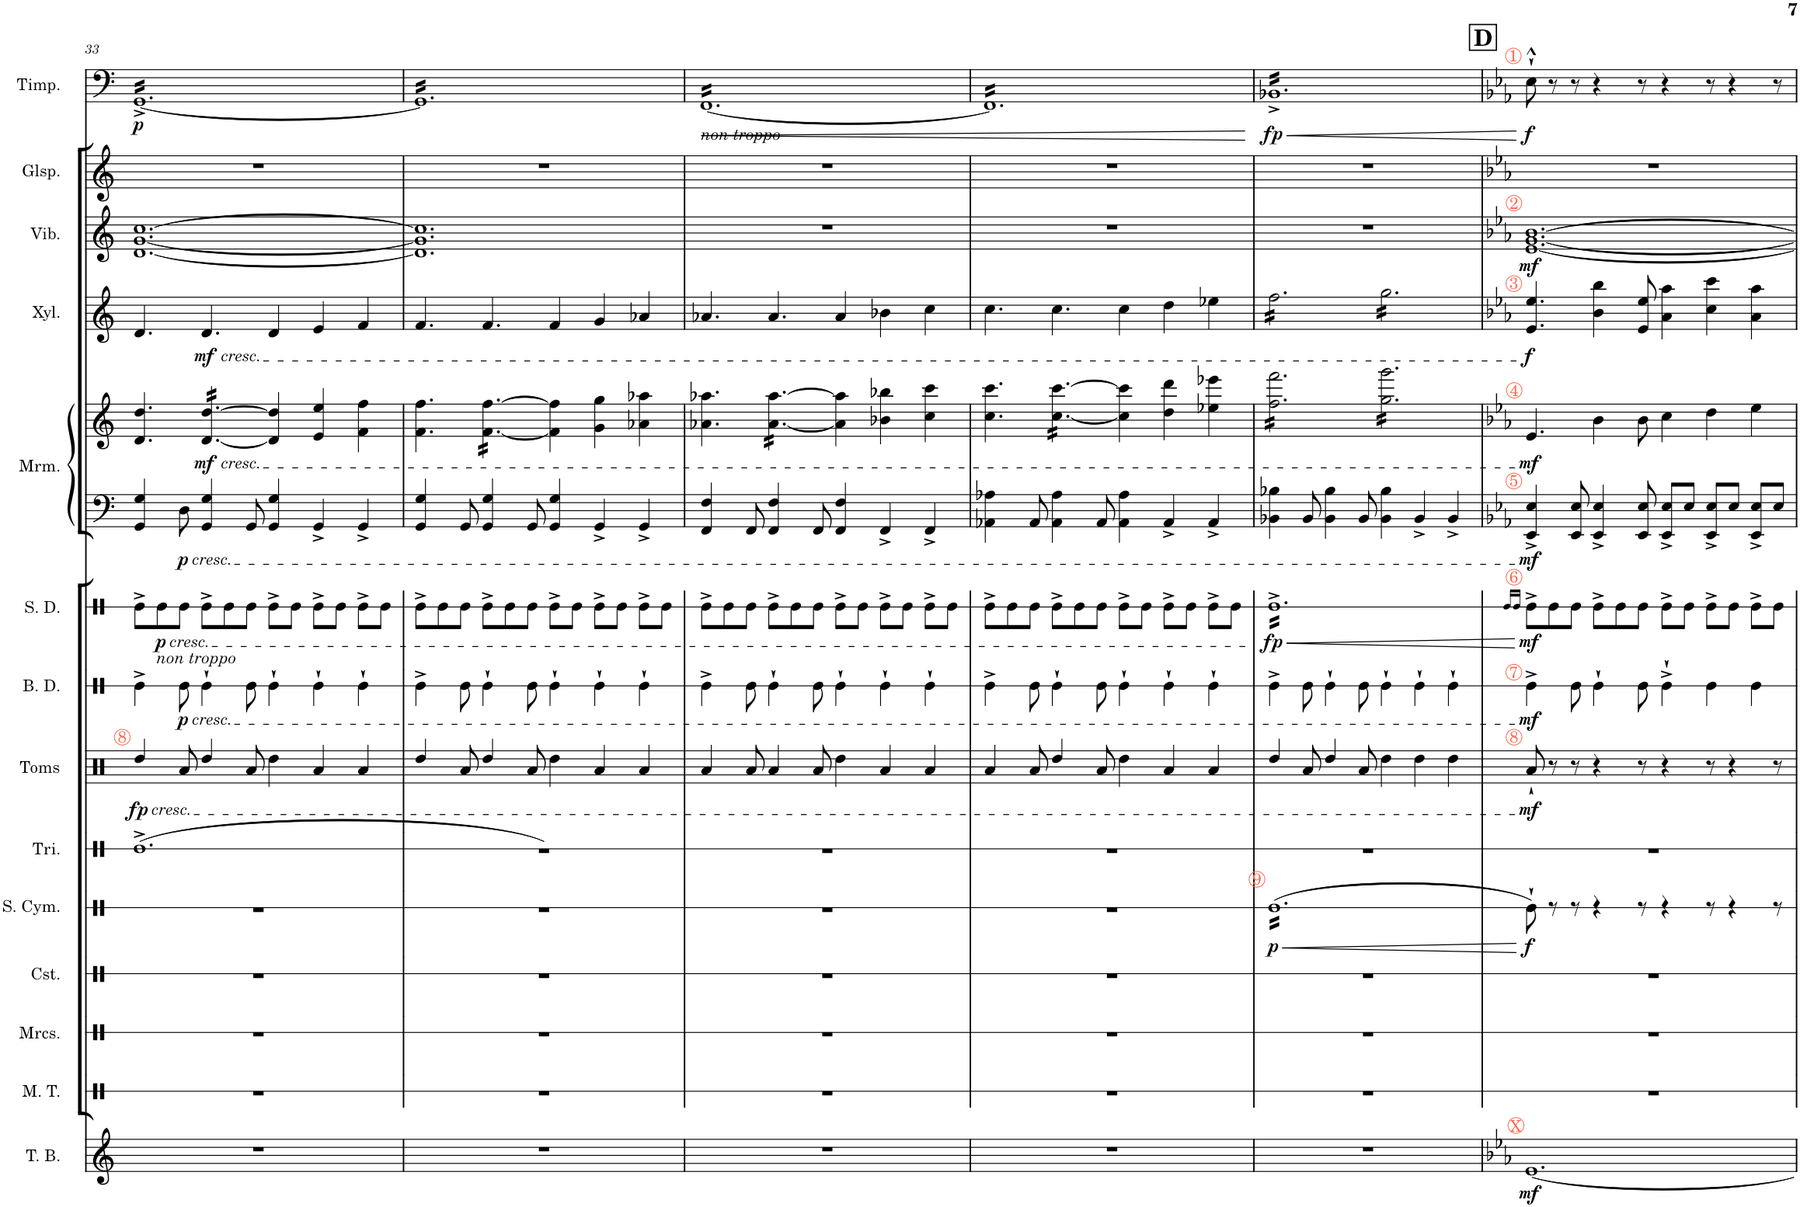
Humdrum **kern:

**kern	**dynam	**kern	**kern	**kern	**kern	**dynam	**kern	**kern	**dynam	**kern	**dynam	**kern	**dynam	**kern	**kern	**dynam	**kern	**dynam	**kern	**dynam	**kern	**kern	**dynam
*part14	*part14	*part13	*part12	*part11	*part10	*part10	*part9	*part8	*part8	*part7	*part7	*part6	*part6	*part5	*part5	*part5	*part4	*part4	*part3	*part3	*part2	*part1	*part1
*staff15	*staff15	*staff14	*staff13	*staff12	*staff11	*staff11	*staff10	*staff9	*staff9	*staff8	*staff8	*staff7	*staff7	*staff6	*staff5	*staff5/6	*staff4	*staff4	*staff3	*staff3	*staff2	*staff1	*staff1
*I"Tubular Bells	*	*I"Mark Tree	*I"Maracas	*I"Castanets	*I"Suspended Cymbal	*	*I"Triangle Finger Cymbals	*I"Concert Toms	*	*I"Bass Drum	*	*I"Snare Drum	*	*I"Marimba	*	*	*I"Xylophone	*	*I"Vibraphone	*	*I"Glockenspiel	*I"Timpani	*
*I'T. B.	*	*I'M. T.	*I'Mrcs.	*I'Cst.	*I'S. Cym.	*	*I'Tri.	*I'Toms	*	*I'B. D.	*	*I'S. D.	*	*I'Mrm.	*	*	*I'Xyl.	*	*I'Vib.	*	*I'Glsp.	*I'Timp.	*
!!LO:PB:g=z
*clefG2	*	*clefX	*clefX	*clefX	*clefX	*	*clefX	*clefX	*	*clefX	*	*clefX	*	*clefF4	*clefG2	*	*clefG2	*	*clefG2	*	*clefG2	*clefF4	*
*	*	*	*	*	*	*	*	*	*	*	*	*	*	*	*	*	*Trd-7c-12	*	*	*	*Trd-14c-24	*	*
*k[]	*	*k[]	*k[]	*k[]	*k[]	*	*k[]	*k[]	*	*k[]	*	*k[]	*	*k[]	*k[]	*	*k[]	*	*k[]	*	*k[]	*k[]	*
*M12/8	*	*M12/8	*M12/8	*M12/8	*M12/8	*	*M12/8	*M12/8	*	*M12/8	*	*M12/8	*	*M12/8	*M12/8	*	*M12/8	*	*M12/8	*	*M12/8	*M12/8	*
=33	=33	=33	=33	=33	=33	=33	=33	=33	=33	=33	=33	=33	=33	=33	=33	=33	=33	=33	=33	=33	=33	=33	=33
!	!	!	!	!	!	!	!	!LO:TX:a:color=#FD6C54:t=8	!	!	!	!	!	!	!	!	!	!	!	!	!	!	!
!	!	!	!	!	!	!	!	!LO:TX:b:i:t=cresc.	!	!	!	!	!	!	!	!	!	!	!	!	!	!	!
!	!	!	!	!	!	!	!	!	!LO:DY:b	!	!	!	!	!	!	!	!	!	!	!	!	!	!LO:DY:b
*	*	*	*	*	*	*	*	*	*	*	*	*	*	*	*	*	*	*	*	*	*	*tremolo	*
1.r	.	1.r	1.r	1.r	1.r	.	(1.Re^	4Rdd/	fp	4Re^\	.	8Re^\L	.	4GG/ 4G/	4.d/ 4.dd/	.	4.d/	.	[1.d [1.g [1.cc	.	1.r	[16GG^LL	p
.	.	.	.	.	.	.	.	.	.	.	.	.	.	.	.	.	.	.	.	.	.	16GG^	.
!	!	!	!	!	!	!	!	!	!	!	!	!LO:TX:b:i:t=non troppo	!	!	!	!	!	!	!	!	!	!	!
!	!	!	!	!	!	!	!	!	!	!	!	!LO:TX:b:i:t=cresc.	!	!	!	!	!	!	!	!	!	!	!
!	!	!	!	!	!	!	!	!	!	!	!	!	!LO:DY:b	!	!	!	!	!	!	!	!	!	!
.	.	.	.	.	.	.	.	.	.	.	.	8Re\	p	.	.	.	.	.	.	.	.	16GG^	.
.	.	.	.	.	.	.	.	.	.	.	.	.	.	.	.	.	.	.	.	.	.	16GG^	.
!	!	!	!	!	!	!	!	!	!	!	!	!	!	!LO:TX:b:i:t=cresc.	!	!	!	!	!	!	!	!	!
!	!	!	!	!	!	!	!	!	!	!LO:TX:b:i:t=cresc.	!	!	!	!	!	!	!	!	!	!	!	!	!
!	!	!	!	!	!	!	!	!	!	!	!LO:DY:b	!	!	!	!	!LO:DY:b=2	!	!	!	!	!	!	!
.	.	.	.	.	.	.	.	8Ra/	.	8Re\	p	8Re\J	.	8D\	.	p	.	.	.	.	.	16GG^	.
.	.	.	.	.	.	.	.	.	.	.	.	.	.	.	.	.	.	.	.	.	.	16GG^	.
!	!	!	!	!	!	!	!	!	!	!	!	!	!	!	!	!	!LO:TX:b:i:t=cresc.	!	!	!	!	!	!
!	!	!	!	!	!	!	!	!	!	!	!	!	!	!	!LO:TX:b:i:t=cresc.	!	!	!	!	!	!	!	!
!	!	!	!	!	!	!	!	!	!	!	!	!	!	!	!	!LO:DY:b	!	!LO:DY:b	!	!	!	!	!
*	*	*	*	*	*	*	*	*	*	*	*	*	*	*	*tremolo	*	*	*	*	*	*	*	*
.	.	.	.	.	.	.	.	4Rdd/	.	4Re`\	.	8Re^\L	.	4GG/ 4G/	[16d/ [16dd/LL	mf	4.d/	mf	.	.	.	16GG^	.
.	.	.	.	.	.	.	.	.	.	.	.	.	.	.	16d/ 16dd/	.	.	.	.	.	.	16GG^	.
.	.	.	.	.	.	.	.	.	.	.	.	8Re\	.	.	16d/ 16dd/	.	.	.	.	.	.	16GG^	.
.	.	.	.	.	.	.	.	.	.	.	.	.	.	.	16d/ 16dd/	.	.	.	.	.	.	16GG^	.
.	.	.	.	.	.	.	.	8Ra/	.	8Re\	.	8Re\J	.	8GG/	16d/ 16dd/	.	.	.	.	.	.	16GG^	.
.	.	.	.	.	.	.	.	.	.	.	.	.	.	.	16d/ 16dd/JJ	.	.	.	.	.	.	16GG^	.
*	*	*	*	*	*	*	*	*	*	*	*	*	*	*	*Xtremolo	*	*	*	*	*	*	*	*
.	.	.	.	.	.	.	.	4Rdd\	.	4Re`\	.	8Re^\L	.	4GG/ 4G/	4d/] 4dd/]	.	4d/	.	.	.	.	16GG^	.
.	.	.	.	.	.	.	.	.	.	.	.	.	.	.	.	.	.	.	.	.	.	16GG^	.
.	.	.	.	.	.	.	.	.	.	.	.	8Re\J	.	.	.	.	.	.	.	.	.	16GG^	.
.	.	.	.	.	.	.	.	.	.	.	.	.	.	.	.	.	.	.	.	.	.	16GG^	.
.	.	.	.	.	.	.	.	4Ra/	.	4Re`\	.	8Re^\L	.	4GG^/	4e/ 4ee/	.	4e/	.	.	.	.	16GG^	.
.	.	.	.	.	.	.	.	.	.	.	.	.	.	.	.	.	.	.	.	.	.	16GG^	.
.	.	.	.	.	.	.	.	.	.	.	.	8Re\J	.	.	.	.	.	.	.	.	.	16GG^	.
.	.	.	.	.	.	.	.	.	.	.	.	.	.	.	.	.	.	.	.	.	.	16GG^	.
.	.	.	.	.	.	.	.	4Ra/	.	4Re`\	.	8Re^\L	.	4GG^/	4f\ 4ff\	.	4f/	.	.	.	.	16GG^	.
.	.	.	.	.	.	.	.	.	.	.	.	.	.	.	.	.	.	.	.	.	.	16GG^	.
.	.	.	.	.	.	.	.	.	.	.	.	8Re\J	.	.	.	.	.	.	.	.	.	16GG^	.
.	.	.	.	.	.	.	.	.	.	.	.	.	.	.	.	.	.	.	.	.	.	16GG^JJ	.
=34	=34	=34	=34	=34	=34	=34	=34	=34	=34	=34	=34	=34	=34	=34	=34	=34	=34	=34	=34	=34	=34	=34	=34
1.r	.	1.r	1.r	1.r	1.r	.	1.r)	4Rdd/	.	4Re^\	.	8Re^\L	.	4GG/ 4G/	4.f\ 4.ff\	.	4.f/	.	1.d] 1.g] 1.cc]	.	1.r	16GG]LL	.
.	.	.	.	.	.	.	.	.	.	.	.	.	.	.	.	.	.	.	.	.	.	16GG	.
.	.	.	.	.	.	.	.	.	.	.	.	8Re\	.	.	.	.	.	.	.	.	.	16GG	.
.	.	.	.	.	.	.	.	.	.	.	.	.	.	.	.	.	.	.	.	.	.	16GG	.
.	.	.	.	.	.	.	.	8Ra/	.	8Re\	.	8Re\J	.	8GG/	.	.	.	.	.	.	.	16GG	.
.	.	.	.	.	.	.	.	.	.	.	.	.	.	.	.	.	.	.	.	.	.	16GG	.
*	*	*	*	*	*	*	*	*	*	*	*	*	*	*	*tremolo	*	*	*	*	*	*	*	*
.	.	.	.	.	.	.	.	4Rdd/	.	4Re`\	.	8Re^\L	.	4GG/ 4G/	[16f\ [16ff\LL	.	4.f/	.	.	.	.	16GG	.
.	.	.	.	.	.	.	.	.	.	.	.	.	.	.	16f\ 16ff\	.	.	.	.	.	.	16GG	.
.	.	.	.	.	.	.	.	.	.	.	.	8Re\	.	.	16f\ 16ff\	.	.	.	.	.	.	16GG	.
.	.	.	.	.	.	.	.	.	.	.	.	.	.	.	16f\ 16ff\	.	.	.	.	.	.	16GG	.
.	.	.	.	.	.	.	.	8Ra/	.	8Re\	.	8Re\J	.	8GG/	16f\ 16ff\	.	.	.	.	.	.	16GG	.
.	.	.	.	.	.	.	.	.	.	.	.	.	.	.	16f\ 16ff\JJ	.	.	.	.	.	.	16GG	.
*	*	*	*	*	*	*	*	*	*	*	*	*	*	*	*Xtremolo	*	*	*	*	*	*	*	*
.	.	.	.	.	.	.	.	4Rdd\	.	4Re`\	.	8Re^\L	.	4GG/ 4G/	4f\] 4ff\]	.	4f/	.	.	.	.	16GG	.
.	.	.	.	.	.	.	.	.	.	.	.	.	.	.	.	.	.	.	.	.	.	16GG	.
.	.	.	.	.	.	.	.	.	.	.	.	8Re\J	.	.	.	.	.	.	.	.	.	16GG	.
.	.	.	.	.	.	.	.	.	.	.	.	.	.	.	.	.	.	.	.	.	.	16GG	.
.	.	.	.	.	.	.	.	4Ra/	.	4Re`\	.	8Re^\L	.	4GG^/	4g\ 4gg\	.	4g/	.	.	.	.	16GG	.
.	.	.	.	.	.	.	.	.	.	.	.	.	.	.	.	.	.	.	.	.	.	16GG	.
.	.	.	.	.	.	.	.	.	.	.	.	8Re\J	.	.	.	.	.	.	.	.	.	16GG	.
.	.	.	.	.	.	.	.	.	.	.	.	.	.	.	.	.	.	.	.	.	.	16GG	.
.	.	.	.	.	.	.	.	4Ra/	.	4Re`\	.	8Re^\L	.	4GG^/	4a-X\ 4aa-X\	.	4a-X/	.	.	.	.	16GG	.
.	.	.	.	.	.	.	.	.	.	.	.	.	.	.	.	.	.	.	.	.	.	16GG	.
.	.	.	.	.	.	.	.	.	.	.	.	8Re\J	.	.	.	.	.	.	.	.	.	16GG	.
.	.	.	.	.	.	.	.	.	.	.	.	.	.	.	.	.	.	.	.	.	.	16GGJJ	.
=35	=35	=35	=35	=35	=35	=35	=35	=35	=35	=35	=35	=35	=35	=35	=35	=35	=35	=35	=35	=35	=35	=35	=35
!	!	!	!	!	!	!	!	!	!	!	!	!	!	!	!	!	!	!	!	!	!	!LO:TX:b:i:t=non troppo	!
!	!	!	!	!	!	!	!	!	!	!	!	!	!	!	!	!	!	!	!	!	!	!	!LO:HP:b
1.r	.	1.r	1.r	1.r	1.r	.	1.r	4Ra/	.	4Re^\	.	8Re^\L	.	4FF/ 4F/	4.a-X\ 4.aa-X\	.	4.a-X/	.	1.r	.	1.r	[16FFLL	<
.	.	.	.	.	.	.	.	.	.	.	.	.	.	.	.	.	.	.	.	.	.	16FF	.
.	.	.	.	.	.	.	.	.	.	.	.	8Re\	.	.	.	.	.	.	.	.	.	16FF	.
.	.	.	.	.	.	.	.	.	.	.	.	.	.	.	.	.	.	.	.	.	.	16FF	.
.	.	.	.	.	.	.	.	8Ra/	.	8Re\	.	8Re\J	.	8FF/	.	.	.	.	.	.	.	16FF	.
.	.	.	.	.	.	.	.	.	.	.	.	.	.	.	.	.	.	.	.	.	.	16FF	.
*	*	*	*	*	*	*	*	*	*	*	*	*	*	*	*tremolo	*	*	*	*	*	*	*	*
.	.	.	.	.	.	.	.	4Ra/	.	4Re`\	.	8Re^\L	.	4FF/ 4F/	[16a-\ [16aa-\LL	.	4.a-/	.	.	.	.	16FF	.
.	.	.	.	.	.	.	.	.	.	.	.	.	.	.	16a-\ 16aa-\	.	.	.	.	.	.	16FF	.
.	.	.	.	.	.	.	.	.	.	.	.	8Re\	.	.	16a-\ 16aa-\	.	.	.	.	.	.	16FF	.
.	.	.	.	.	.	.	.	.	.	.	.	.	.	.	16a-\ 16aa-\	.	.	.	.	.	.	16FF	.
.	.	.	.	.	.	.	.	8Ra/	.	8Re\	.	8Re\J	.	8FF/	16a-\ 16aa-\	.	.	.	.	.	.	16FF	.
.	.	.	.	.	.	.	.	.	.	.	.	.	.	.	16a-\ 16aa-\JJ	.	.	.	.	.	.	16FF	.
*	*	*	*	*	*	*	*	*	*	*	*	*	*	*	*Xtremolo	*	*	*	*	*	*	*	*
.	.	.	.	.	.	.	.	4Rdd\	.	4Re`\	.	8Re^\L	.	4FF/ 4F/	4a-\] 4aa-\]	.	4a-/	.	.	.	.	16FF	.
.	.	.	.	.	.	.	.	.	.	.	.	.	.	.	.	.	.	.	.	.	.	16FF	.
.	.	.	.	.	.	.	.	.	.	.	.	8Re\J	.	.	.	.	.	.	.	.	.	16FF	.
.	.	.	.	.	.	.	.	.	.	.	.	.	.	.	.	.	.	.	.	.	.	16FF	.
.	.	.	.	.	.	.	.	4Ra/	.	4Re`\	.	8Re^\L	.	4FF^/	4b-X\ 4bb-X\	.	4b-X\	.	.	.	.	16FF	.
.	.	.	.	.	.	.	.	.	.	.	.	.	.	.	.	.	.	.	.	.	.	16FF	.
.	.	.	.	.	.	.	.	.	.	.	.	8Re\J	.	.	.	.	.	.	.	.	.	16FF	.
.	.	.	.	.	.	.	.	.	.	.	.	.	.	.	.	.	.	.	.	.	.	16FF	.
.	.	.	.	.	.	.	.	4Ra/	.	4Re`\	.	8Re^\L	.	4FF^/	4cc\ 4ccc\	.	4cc\	.	.	.	.	16FF	.
.	.	.	.	.	.	.	.	.	.	.	.	.	.	.	.	.	.	.	.	.	.	16FF	.
.	.	.	.	.	.	.	.	.	.	.	.	8Re\J	.	.	.	.	.	.	.	.	.	16FF	.
.	.	.	.	.	.	.	.	.	.	.	.	.	.	.	.	.	.	.	.	.	.	16FFJJ	.
=36	=36	=36	=36	=36	=36	=36	=36	=36	=36	=36	=36	=36	=36	=36	=36	=36	=36	=36	=36	=36	=36	=36	=36
1.r	.	1.r	1.r	1.r	1.r	.	1.r	4Ra/	.	4Re^\	.	8Re^\L	.	4AA-X\ 4A-X\	4.cc\ 4.ccc\	.	4.cc\	.	1.r	.	1.r	16FF]LL	.
.	.	.	.	.	.	.	.	.	.	.	.	.	.	.	.	.	.	.	.	.	.	16FF	.
.	.	.	.	.	.	.	.	.	.	.	.	8Re\	.	.	.	.	.	.	.	.	.	16FF	.
.	.	.	.	.	.	.	.	.	.	.	.	.	.	.	.	.	.	.	.	.	.	16FF	.
.	.	.	.	.	.	.	.	8Ra/	.	8Re\	.	8Re\J	.	8AA-/	.	.	.	.	.	.	.	16FF	.
.	.	.	.	.	.	.	.	.	.	.	.	.	.	.	.	.	.	.	.	.	.	16FF	.
*	*	*	*	*	*	*	*	*	*	*	*	*	*	*	*tremolo	*	*	*	*	*	*	*	*
.	.	.	.	.	.	.	.	4Rdd/	.	4Re`\	.	8Re^\L	.	4AA-\ 4A-\	[16cc\ [16ccc\LL	.	4.cc\	.	.	.	.	16FF	.
.	.	.	.	.	.	.	.	.	.	.	.	.	.	.	16cc\ 16ccc\	.	.	.	.	.	.	16FF	.
.	.	.	.	.	.	.	.	.	.	.	.	8Re\	.	.	16cc\ 16ccc\	.	.	.	.	.	.	16FF	.
.	.	.	.	.	.	.	.	.	.	.	.	.	.	.	16cc\ 16ccc\	.	.	.	.	.	.	16FF	.
.	.	.	.	.	.	.	.	8Ra/	.	8Re\	.	8Re\J	.	8AA-/	16cc\ 16ccc\	.	.	.	.	.	.	16FF	.
.	.	.	.	.	.	.	.	.	.	.	.	.	.	.	16cc\ 16ccc\JJ	.	.	.	.	.	.	16FF	.
*	*	*	*	*	*	*	*	*	*	*	*	*	*	*	*Xtremolo	*	*	*	*	*	*	*	*
.	.	.	.	.	.	.	.	4Rdd\	.	4Re`\	.	8Re^\L	.	4AA-\ 4A-\	4cc\] 4ccc\]	.	4cc\	.	.	.	.	16FF	.
.	.	.	.	.	.	.	.	.	.	.	.	.	.	.	.	.	.	.	.	.	.	16FF	.
.	.	.	.	.	.	.	.	.	.	.	.	8Re\J	.	.	.	.	.	.	.	.	.	16FF	.
.	.	.	.	.	.	.	.	.	.	.	.	.	.	.	.	.	.	.	.	.	.	16FF	.
.	.	.	.	.	.	.	.	4Ra/	.	4Re`\	.	8Re^\L	.	4AA-^/	4dd\ 4ddd\	.	4dd\	.	.	.	.	16FF	.
.	.	.	.	.	.	.	.	.	.	.	.	.	.	.	.	.	.	.	.	.	.	16FF	.
.	.	.	.	.	.	.	.	.	.	.	.	8Re\J	.	.	.	.	.	.	.	.	.	16FF	.
.	.	.	.	.	.	.	.	.	.	.	.	.	.	.	.	.	.	.	.	.	.	16FF	.
.	.	.	.	.	.	.	.	4Ra/	.	4Re`\	.	8Re^\L	.	4AA-^/	4ee-X\ 4eee-X\	.	4ee-X\	.	.	.	.	16FF	.
.	.	.	.	.	.	.	.	.	.	.	.	.	.	.	.	.	.	.	.	.	.	16FF	.
.	.	.	.	.	.	.	.	.	.	.	.	8Re\J	.	.	.	.	.	.	.	.	.	16FF	.
.	.	.	.	.	.	.	.	.	.	.	.	.	.	.	.	.	.	.	.	.	.	16FFJJ	.
.	.	.	.	.	.	.	.	.	.	.	.	.	.	.	.	.	.	.	.	.	.	.	[
=37	=37	=37	=37	=37	=37	=37	=37	=37	=37	=37	=37	=37	=37	=37	=37	=37	=37	=37	=37	=37	=37	=37	=37
!	!	!	!	!	!LO:TX:a:color=#FD6C54:t=9	!	!	!	!	!	!	!	!	!	!	!	!	!	!	!	!	!	!
!	!	!	!	!	!	!LO:DY:b	!	!	!	!	!	!	!LO:HP:b	!	!	!	!	!	!	!	!	!	!LO:HP:b
!	!	!	!	!	!	!	!	!	!	!	!	!	!LO:DY:n=1:b	!	!	!	!	!	!	!	!	!	!LO:DY:n=1:b
*	*	*	*	*	*tremolo	*	*	*	*	*	*	*	*	*	*	*	*	*	*	*	*	*	*
*	*	*	*	*	*	*	*	*	*	*	*	*tremolo	*	*	*	*	*	*	*	*	*	*	*
*	*	*	*	*	*	*	*	*	*	*	*	*	*	*	*tremolo	*	*	*	*	*	*	*	*
*	*	*	*	*	*	*	*	*	*	*	*	*	*	*	*	*	*tremolo	*	*	*	*	*	*
1.r	.	1.r	1.r	1.r	(16ReLL	p	1.r	4Rdd/	.	4Re^\	.	16Re^LL	< fp	4BB-X\ 4B-X\	16ff\ 16fff\LL	.	16ff\LL	.	1.r	.	1.r	16BB-X^LL	< fp
.	.	.	.	.	(16Re	.	.	.	.	.	.	16Re^	.	.	16ff\ 16fff\	.	16ff\	.	.	.	.	16BB-X^	.
.	.	.	.	.	(16Re	.	.	.	.	.	.	16Re^	.	.	16ff\ 16fff\	.	16ff\	.	.	.	.	16BB-X^	.
.	.	.	.	.	(16Re	.	.	.	.	.	.	16Re^	.	.	16ff\ 16fff\	.	16ff\	.	.	.	.	16BB-X^	.
.	.	.	.	.	(16Re	.	.	8Ra/	.	8Re\	.	16Re^	.	8BB-/	16ff\ 16fff\	.	16ff\	.	.	.	.	16BB-X^	.
.	.	.	.	.	(16Re	.	.	.	.	.	.	16Re^	.	.	16ff\ 16fff\	.	16ff\	.	.	.	.	16BB-X^	.
.	.	.	.	.	(16Re	.	.	4Rdd/	.	4Re`\	.	16Re^	.	4BB-\ 4B-\	16ff\ 16fff\	.	16ff\	.	.	.	.	16BB-X^	.
.	.	.	.	.	(16Re	.	.	.	.	.	.	16Re^	.	.	16ff\ 16fff\	.	16ff\	.	.	.	.	16BB-X^	.
.	.	.	.	.	(16Re	.	.	.	.	.	.	16Re^	.	.	16ff\ 16fff\	.	16ff\	.	.	.	.	16BB-X^	.
.	.	.	.	.	(16Re	.	.	.	.	.	.	16Re^	.	.	16ff\ 16fff\	.	16ff\	.	.	.	.	16BB-X^	.
.	.	.	.	.	(16Re	.	.	8Ra/	.	8Re\	.	16Re^	.	8BB-/	16ff\ 16fff\	.	16ff\	.	.	.	.	16BB-X^	.
.	.	.	.	.	(16Re	.	.	.	.	.	.	16Re^	.	.	16ff\ 16fff\JJ	.	16ff\JJ	.	.	.	.	16BB-X^	.
.	.	.	.	.	(16Re	.	.	4Rdd\	.	4Re`\	.	16Re^	.	4BB-\ 4B-\	16gg\ 16ggg\LL	.	16gg\LL	.	.	.	.	16BB-X^	.
.	.	.	.	.	(16Re	.	.	.	.	.	.	16Re^	.	.	16gg\ 16ggg\	.	16gg\	.	.	.	.	16BB-X^	.
.	.	.	.	.	(16Re	.	.	.	.	.	.	16Re^	.	.	16gg\ 16ggg\	.	16gg\	.	.	.	.	16BB-X^	.
.	.	.	.	.	(16Re	.	.	.	.	.	.	16Re^	.	.	16gg\ 16ggg\	.	16gg\	.	.	.	.	16BB-X^	.
.	.	.	.	.	(16Re	.	.	4Rdd\	.	4Re`\	.	16Re^	.	4BB-^/	16gg\ 16ggg\	.	16gg\	.	.	.	.	16BB-X^	.
.	.	.	.	.	(16Re	.	.	.	.	.	.	16Re^	.	.	16gg\ 16ggg\	.	16gg\	.	.	.	.	16BB-X^	.
.	.	.	.	.	(16Re	.	.	.	.	.	.	16Re^	.	.	16gg\ 16ggg\	.	16gg\	.	.	.	.	16BB-X^	.
.	.	.	.	.	(16Re	.	.	.	.	.	.	16Re^	.	.	16gg\ 16ggg\	.	16gg\	.	.	.	.	16BB-X^	.
.	.	.	.	.	(16Re	.	.	4Rdd\	.	4Re`\	.	16Re^	.	4BB-^/	16gg\ 16ggg\	.	16gg\	.	.	.	.	16BB-X^	.
.	.	.	.	.	(16Re	.	.	.	.	.	.	16Re^	.	.	16gg\ 16ggg\	.	16gg\	.	.	.	.	16BB-X^	.
.	.	.	.	.	(16Re	.	.	.	.	.	.	16Re^	.	.	16gg\ 16ggg\	.	16gg\	.	.	.	.	16BB-X^	.
.	.	.	.	.	(16ReJJ	.	.	.	.	.	.	16Re^JJ	.	.	16gg\ 16ggg\JJ	.	16gg\JJ	.	.	.	.	16BB-X^JJ	.
*	*	*	*	*	*	*	*	*	*	*	*	*	*	*	*	*	*	*	*	*	*	*Xtremolo	*
*	*	*	*	*	*	*	*	*	*	*	*	*	*	*	*	*	*Xtremolo	*	*	*	*	*	*
*	*	*	*	*	*	*	*	*	*	*	*	*	*	*	*Xtremolo	*	*	*	*	*	*	*	*
*	*	*	*	*	*	*	*	*	*	*	*	*Xtremolo	*	*	*	*	*	*	*	*	*	*	*
*	*	*	*	*	*Xtremolo	*	*	*	*	*	*	*	*	*	*	*	*	*	*	*	*	*	*
.	.	.	.	.	.	.	.	.	.	.	.	.	[	.	.	.	.	.	.	.	.	.	[
!!LO:REH:place=s1:a:B:cj:fs=14:t=D
=38	=38	=38	=38	=38	=38	=38	=38	=38	=38	=38	=38	=38	=38	=38	=38	=38	=38	=38	=38	=38	=38	=38	=38
*k[b-e-a-]	*	*	*	*	*	*	*	*	*	*	*	*	*	*k[b-e-a-]	*k[b-e-a-]	*	*k[b-e-a-]	*	*k[b-e-a-]	*	*k[b-e-a-]	*k[b-e-a-]	*
.	.	.	.	.	.	.	.	.	.	.	.	16qRe/LL	.	.	.	.	.	.	.	.	.	.	.
.	.	.	.	.	.	.	.	.	.	.	.	16qRe/JJ	.	.	.	.	.	.	.	.	.	.	.
!	!	!	!	!	!	!	!	!	!	!	!	!	!	!	!	!	!	!	!	!	!	!LO:TX:a:color=#FD6C54:t=1	!
!	!	!	!	!	!	!	!	!	!	!	!	!	!	!	!	!	!	!	!LO:TX:a:color=#FD6C54:t=2	!	!	!	!
!	!	!	!	!	!	!	!	!	!	!	!	!	!	!	!	!	!LO:TX:a:color=#FD6C54:t=3	!	!	!	!	!	!
!	!	!	!	!	!	!	!	!	!	!	!	!	!	!	!LO:TX:a:color=#FD6C54:t=4	!	!	!	!	!	!	!	!
!	!	!	!	!	!	!	!	!	!	!	!	!	!	!LO:TX:a:color=#FD6C54:t=5	!	!	!	!	!	!	!	!	!
!	!	!	!	!	!	!	!	!	!	!	!	!LO:TX:a:color=#FD6C54:t=6	!	!	!	!	!	!	!	!	!	!	!
!	!	!	!	!	!	!	!	!	!	!LO:TX:a:color=#FD6C54:t=7	!	!	!	!	!	!	!	!	!	!	!	!	!
!	!	!	!	!	!	!	!	!LO:TX:a:color=#FD6C54:t=8	!	!	!	!	!	!	!	!	!	!	!	!	!	!	!
!LO:TX:a:color=#FD6C54:t=X	!	!	!	!	!	!	!	!	!	!	!	!	!	!	!	!	!	!	!	!	!	!	!
!	!LO:DY:b	!	!	!	!	!LO:DY:b	!	!	!LO:DY:b	!	!LO:DY:b	!	!LO:DY:b	!	!	!LO:DY:b=2	!	!	!	!	!	!	!
!	!	!	!	!	!	!	!	!	!	!	!	!	!	!	!	!LO:DY:n=1:b	!	!LO:DY:b	!	!LO:DY:b	!	!	!LO:DY:b
[1.e-	mf	1.r	1.r	1.r	8Re`\)	f	1.r	8Ra`/	mf	4Re^\	mf	8Re^\L	mf	4EE-/^ 4E-/^	4.e-/	mf mf	4.e-/ 4.ee-/	f	[1.e- [1.g [1.b-	mf	1.r	8E-`^^\	f
.	.	.	.	.	8r	.	.	8r	.	.	.	8Re\	.	.	.	.	.	.	.	.	.	8r	.
.	.	.	.	.	8r	.	.	8r	.	8Re\	.	8Re\J	.	8EE-/ 8E-/	.	.	.	.	.	.	.	8r	.
.	.	.	.	.	4r	.	.	4r	.	4Re`\	.	8Re^\L	.	4EE-/^ 4E-/^	4b-\	.	4b-\ 4bb-\	.	.	.	.	4r	.
.	.	.	.	.	.	.	.	.	.	.	.	8Re\	.	.	.	.	.	.	.	.	.	.	.
.	.	.	.	.	8r	.	.	8r	.	8Re\	.	8Re\J	.	8EE-/ 8E-/	8b-\	.	8e-/ 8ee-/	.	.	.	.	8r	.
.	.	.	.	.	4r	.	.	4r	.	4Re^`\	.	8Re^\L	.	8EE-/^ 8E-/^L	4cc\	.	4a-\ 4aa-\	.	.	.	.	4r	.
.	.	.	.	.	.	.	.	.	.	.	.	8Re\J	.	8E-/J	.	.	.	.	.	.	.	.	.
.	.	.	.	.	8r	.	.	8r	.	4Re\	.	8Re^\L	.	8EE-/^ 8E-/^L	4dd\	.	4cc\ 4ccc\	.	.	.	.	8r	.
.	.	.	.	.	4r	.	.	4r	.	.	.	8Re\J	.	8E-/J	.	.	.	.	.	.	.	4r	.
.	.	.	.	.	.	.	.	.	.	4Re\	.	8Re^\L	.	8EE-/^ 8E-/^L	4ee-\	.	4a-\ 4aa-\	.	.	.	.	.	.
.	.	.	.	.	8r	.	.	8r	.	.	.	8Re\J	.	8E-/J	.	.	.	.	.	.	.	8r	.
=	=	=	=	=	=	=	=	=	=	=	=	=	=	=	=	=	=	=	=	=	=	=	=
*-	*-	*-	*-	*-	*-	*-	*-	*-	*-	*-	*-	*-	*-	*-	*-	*-	*-	*-	*-	*-	*-	*-	*-
